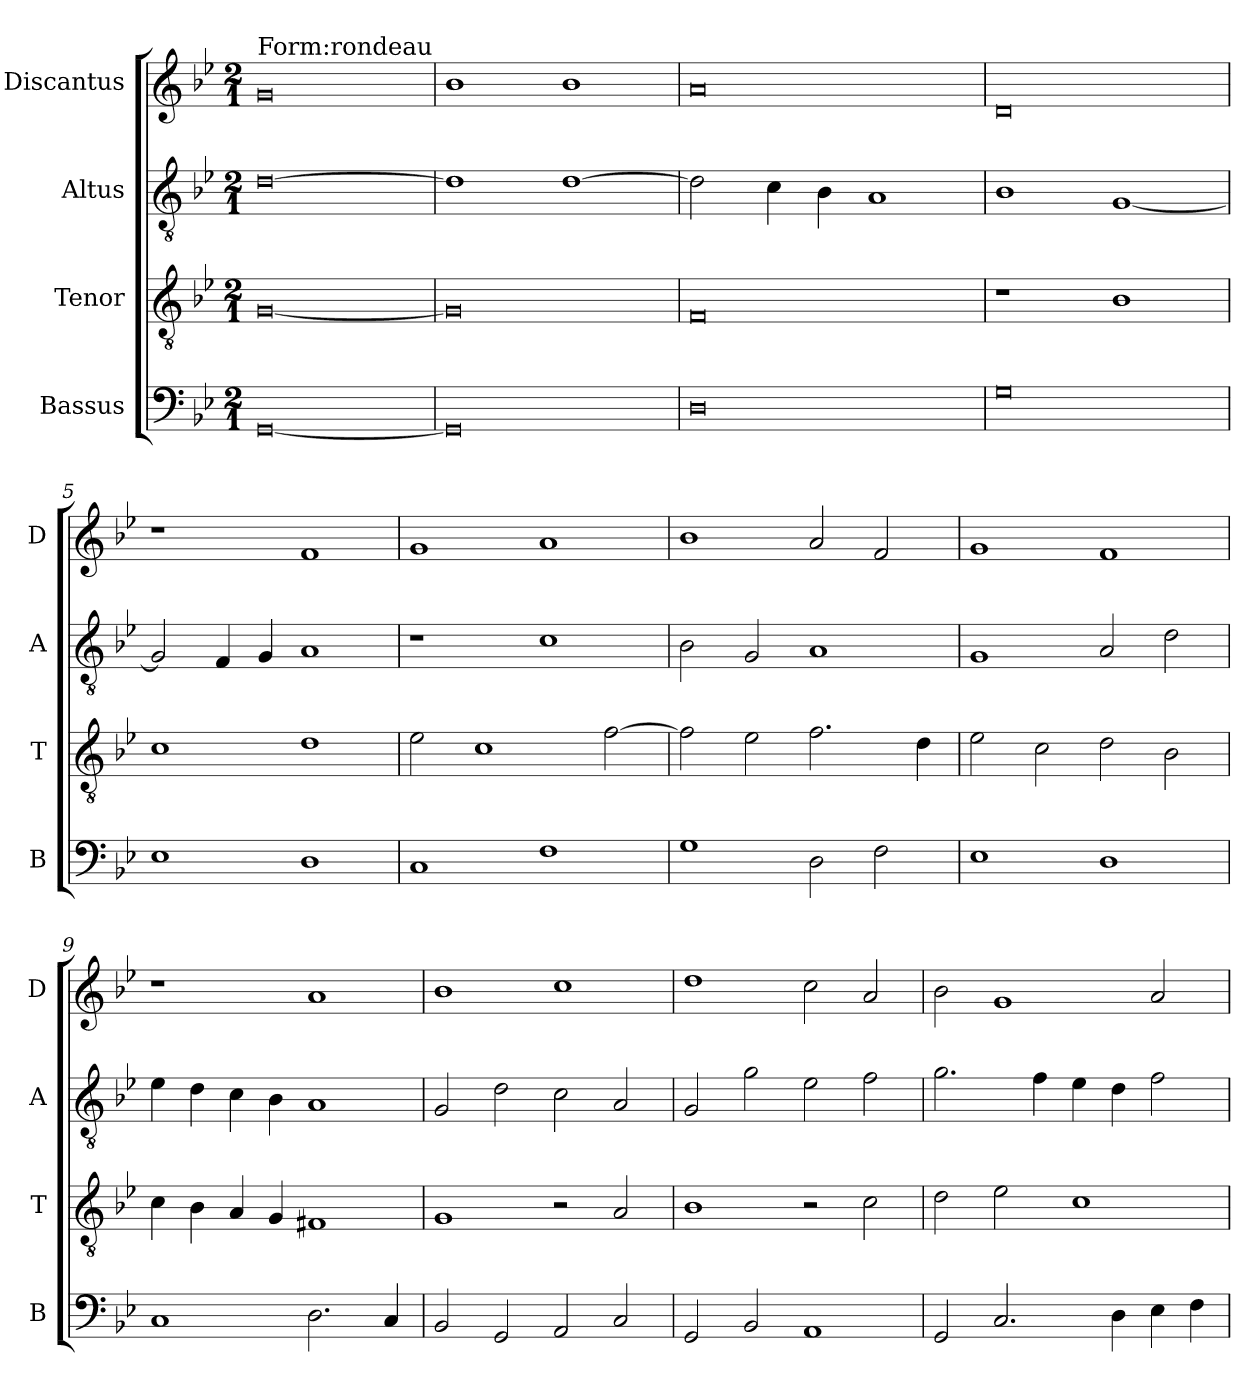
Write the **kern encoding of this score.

**kern	**kern	**kern	**kern
*part4	*part3	*part2	*part1
*staff4	*staff3	*staff2	*staff1
*I"Bassus	*I"Tenor	*I"Altus	*I"Discantus
*I'B	*I'T	*I'A	*I'D
*clefF4	*clefGv2	*clefGv2	*clefG2
*k[b-e-]	*k[b-e-]	*k[b-e-]	*k[b-e-]
*M2/1	*M2/1	*M2/1	*M2/1
=1	=1	=1	=1
!	!	!	!LO:TX:a:t=Form&colon;rondeau
[0GG	[0G	[0d	0g
=2	=2	=2	=2
0GG]	0G]	1d]	1b-
.	.	[1d	1b-
=3	=3	=3	=3
0D	0F	2d]	0a
.	.	4c	.
.	.	4B-	.
.	.	1A	.
=4	=4	=4	=4
0G	1r	1B-	0d
.	1B-	[1G	.
=5	=5	=5	=5
1E-	1c	2G]	1r
.	.	4F	.
.	.	4G	.
1D	1d	1A	1f
=6	=6	=6	=6
1C	2e-	1r	1g
.	1c	.	.
1F	.	1c	1a
.	[2f	.	.
=7	=7	=7	=7
1G	2f]	2B-	1b-
.	2e-	2G	.
2D	2.f	1A	2a
2F	.	.	2f
.	4d	.	.
=8	=8	=8	=8
1E-	2e-	1G	1g
.	2c	.	.
1D	2d	2A	1f
.	2B-	2d	.
=9	=9	=9	=9
1C	4c	4e-	1r
.	4B-	4d	.
.	4A	4c	.
.	4G	4B-	.
2.D	1F#X	1A	1a
4C	.	.	.
=10	=10	=10	=10
2BB-	1G	2G	1b-
2GG	.	2d	.
2AA	2r	2c	1cc
2C	2A	2A	.
=11	=11	=11	=11
2GG	1B-	2G	1dd
2BB-	.	2g	.
1AA	2r	2e-	2cc
.	2c	2f	2a
=12	=12	=12	=12
2GG	2d	2.g	2b-
2.C	2e-	.	1g
.	.	4f	.
.	1c	4e-	.
4D	.	4d	.
4E-	.	2f	2a
4F	.	.	.
=	=	=	=
*-	*-	*-	*-
